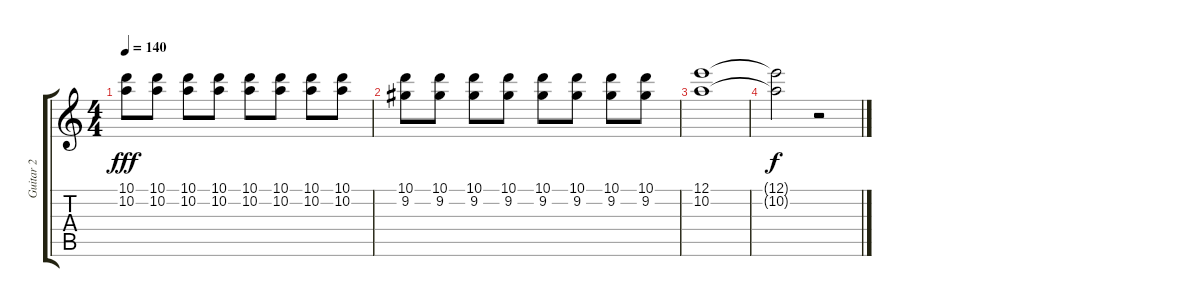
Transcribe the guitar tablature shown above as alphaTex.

\track ("Guitar 2" "Guitar 2") {instrument distortionguitar}
\staff {score tabs}
\tuning (E4 B3 G3 D3 A2 E2) {hide}
\ts (4 4)
\tempo 140
\clef g2
\ks c
(10.1 10.2).8{dy fff} (10.1 10.2).8 (10.1 10.2).8 (10.1 10.2).8 (10.1 10.2).8 (10.1 10.2).8 (10.1 10.2).8 (10.1 10.2).8 |
(10.1 9.2).8 (10.1 9.2).8 (10.1 9.2).8 (10.1 9.2).8 (10.1 9.2).8 (10.1 9.2).8 (10.1 9.2).8 (10.1 9.2).8 |
(12.1 10.2).1 |
(12.1{t} 10.2{t}).2{dy f} r.2
